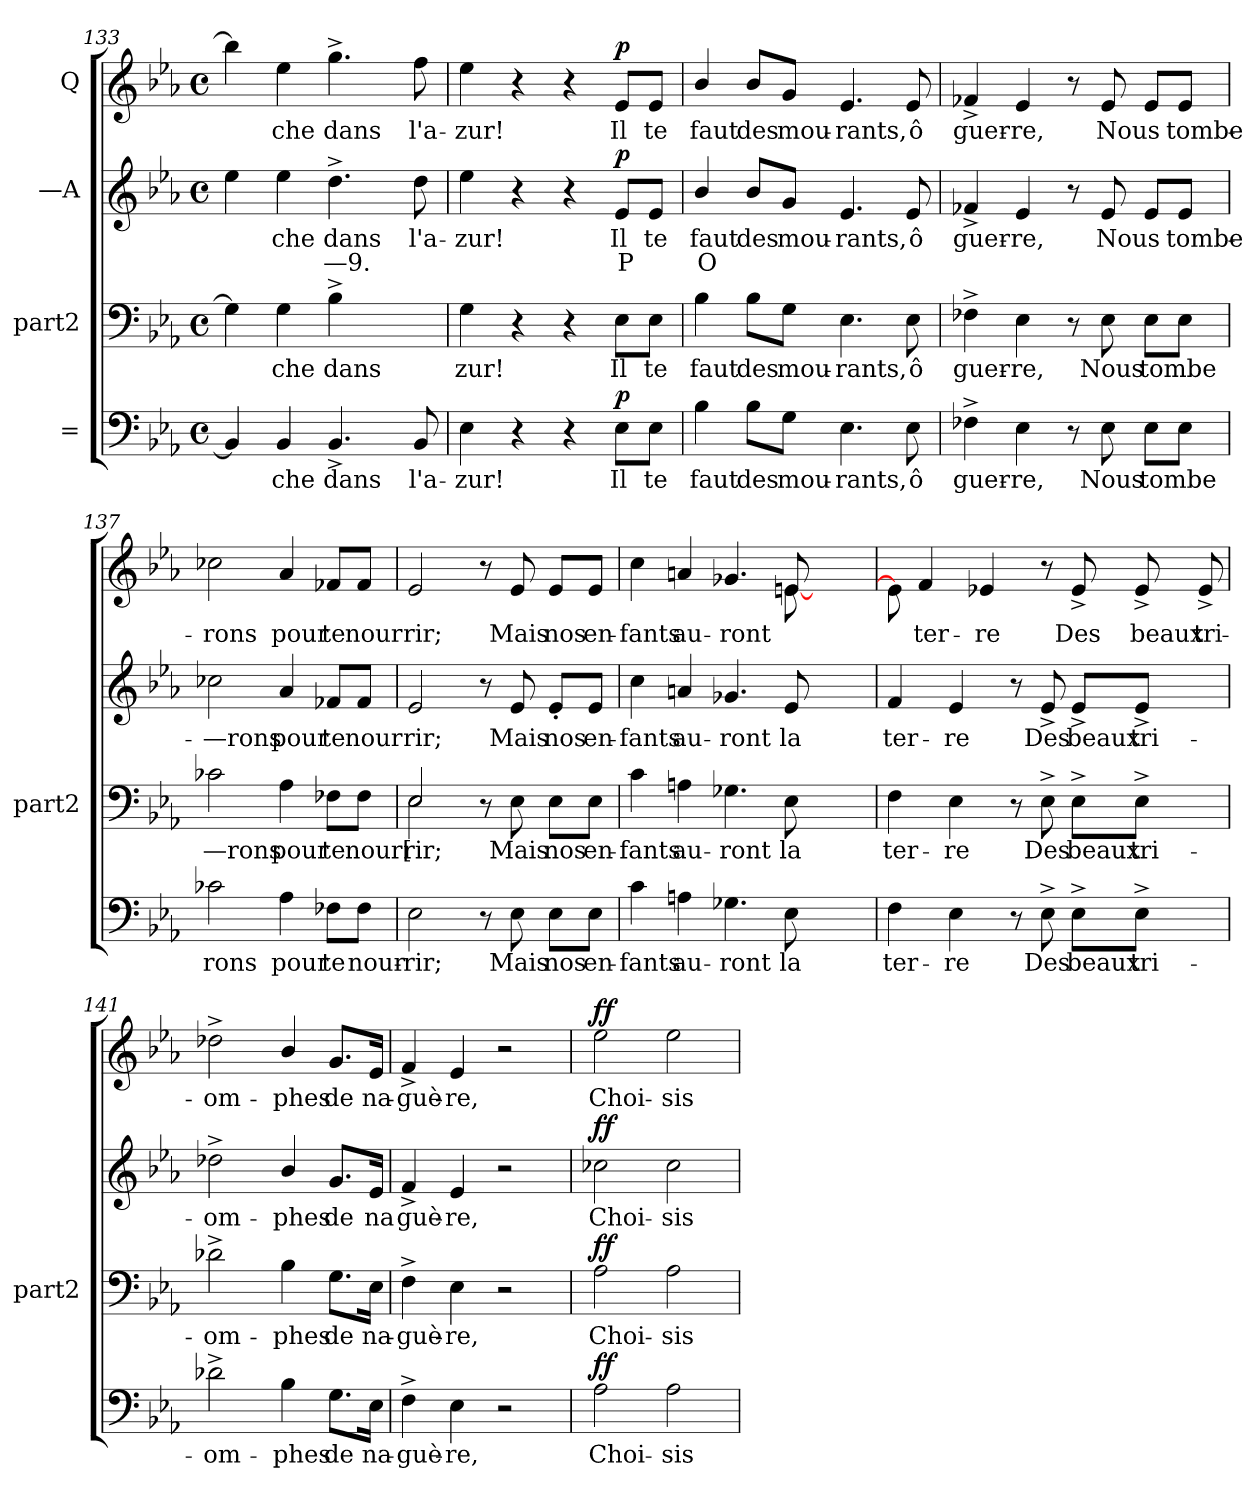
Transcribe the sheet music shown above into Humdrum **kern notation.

**kern	**text	**dynam	**kern	**text	**dynam	**kern	**text	**text	**dynam	**kern	**text	**dynam
*part4	*part4	*part4	*part3	*part3	*part3	*part2	*part2	*part2	*part2	*part1	*part1	*part1
*staff4	*staff4	*staff4	*staff3	*staff3	*staff3	*staff2	*staff2	*staff2	*staff2	*staff1	*staff1	*staff1
*I"=	*	*	*I"part2	*	*	*I"—A	*	*	*	*I"Q	*	*
*	*	*	*I'part2	*	*	*	*	*	*	*	*	*
!!LO:LB:g=z
*clefF4	*	*	*clefF4	*	*	*clefG2	*	*	*	*clefG2	*	*
*k[b-e-a-]	*	*	*k[b-e-a-]	*	*	*k[b-e-a-]	*	*	*	*k[b-e-a-]	*	*
*M4/4	*	*	*M4/4	*	*	*M4/4	*	*	*	*M4/4	*	*
*met(c)	*	*	*met(c)	*	*	*met(c)	*	*	*	*met(c)	*	*
=133	=133	=133	=133	=133	=133	=133	=133	=133	=133	=133	=133	=133
4BB-i/]	--	.	4Gi\]	--	.	4ee-i\	--	.	.	4bb-i\]	--	.
4BB-i/	che	.	4Gi\	che	.	4ee-i\	che	.	.	4ee-i\	che	.
4.BB-^>i/	dans	.	4B-^>i\	dans	.	4.dd^>i\	dans	—9.	.	4.gg^>i\	dans	.
.	.	.	4ryy	.	.	.	.	.	.	.	.	.
8BB-i/	l'a-	.	.	.	.	8ddi\	l'a-	.	.	8ffi\	l'a-	.
=134	=134	=134	=134	=134	=134	=134	=134	=134	=134	=134	=134	=134
4E-i\	zur!	.	4Gi\	zur!	.	4ee-i\	zur!	.	.	4ee-i\	zur!	.
4r	.	.	4r	.	.	4r	.	.	.	4r	.	.
4r	.	.	4r	.	.	4r	.	.	.	4r	.	.
!	!	!LO:DY:a	!	!	!	!	!	!	!LO:DY:a	!	!	!LO:DY:a
8E-i\L	Il	p	8E-i\L	Il	.	8e-i/L	Il	P	p	8e-i/L	Il	p
8E-i\J	te	.	8E-i\J	te	.	8e-i/J	te	.	.	8e-i/J	te	.
=135	=135	=135	=135	=135	=135	=135	=135	=135	=135	=135	=135	=135
4B-i\	faut	.	4B-i\	faut	.	4b-i/	faut	O	.	4b-i/	faut	.
8B-i\L	des	.	8B-i\L	des	.	8b-i/L	des	.	.	8b-i/L	des	.
8Gi\J	mou-	.	8Gi\J	mou-	.	8gi/J	mou-	.	.	8gi/J	mou-	.
4.E-i\	rants,	.	4.E-i\	rants,	.	4.e-i/	rants,	.	.	4.e-i/	rants,	.
8E-i\	ô	.	8E-i\	ô	.	8e-i/	ô	.	.	8e-i/	ô	.
=136	=136	=136	=136	=136	=136	=136	=136	=136	=136	=136	=136	=136
4F-X^>i\	guer-	.	4F-X^>i\	guer-	.	4f-X^>i/	guer-	.	.	4f-X^>i/	guer-	.
4E-i\	re,	.	4E-i\	re,	.	4e-i/	re,	.	.	4e-i/	re,	.
8r	.	.	8r	.	.	8r	.	.	.	8r	.	.
8E-i\	Nous	.	8E-i\	Nous	.	8e-i/	Nous	.	.	8e-i/	Nous	.
8E-i\L	tombe	.	8E-i\L	tombe	.	8e-i/L	.	.	.	8e-i/L	.	.
8E-i\J	--	.	8E-i\J	--	.	8e-i/J	tombe-	.	.	8e-i/J	tombe-	.
!!LO:PB:g=z
=137	=137	=137	=137	=137	=137	=137	=137	=137	=137	=137	=137	=137
2c-Xi\	rons	.	2c-Xi\	—rons	.	2cc-Xi\	—rons	.	.	2cc-Xi\	rons	.
4A-i\	pour	.	4A-i\	pour	.	4a-i/	pour	.	.	4a-i/	pour	.
8F-Xi\L	te	.	8F-Xi\L	te	.	8f-Xi/L	te	.	.	8f-Xi/L	te	.
8F-i\J	nour-	.	8F-i\J	nour[	.	8f-i/J	nour	.	.	8f-i/J	nour	.
=138	=138	=138	=138	=138	=138	=138	=138	=138	=138	=138	=138	=138
*	*	*	*^	*	*	*	*	*	*	*	*	*
2E-i\	rir;	.	2E-i\	2E-j/	rir;	.	2e-i/	rir;	.	.	2e-i/	rir;	.
8r	.	.	8r	2ryy	.	.	8r	.	.	.	8r	.	.
8E-i\	Mais	.	8E-i\	.	Mais	.	8e-i/	Mais	.	.	8e-i/	Mais	.
8E-i\L	nos	.	8E-i\L	.	nos	.	8e-'>i/L	nos	.	.	8e-i/L	nos	.
8E-i\J	en-	.	8E-i\J	.	en-	.	8e-i/J	en-	.	.	8e-i/J	en-	.
*	*	*	*v	*v	*	*	*	*	*	*	*	*	*
=139	=139	=139	=139	=139	=139	=139	=139	=139	=139	=139	=139	=139
*	*	*	*	*	*	*	*	*	*	*^	*	*
4ci\	fants	.	4ci\	fants	.	4cci\	fants	.	.	4cci\	4ryy	fants	.
4Ani\	au-	.	4Ani\	au-	.	4ani/	au-	.	.	4ani/	4ryy	au-	.
4.G-Xi\	ront	.	4.G-Xi\	ront	.	4.g-Xi/	ront	.	.	4.g-Xi/	4.ryy	ront	.
8E-i\	la	.	8E-i\	la	.	8e-i/	la	.	.	8e-i/	[8eZ\	.	.
4ryy	.	.	4ryy	.	.	4ryy	.	.	.	4ryy	8ryy	.	.
.	.	.	.	.	.	.	.	.	.	.	8ryy	.	.
*	*	*	*	*	*	*	*	*	*	*v	*v	*	*
=140	=140	=140	=140	=140	=140	=140	=140	=140	=140	=140	=140	=140
4Fi\	ter-	.	4Fi\	ter-	.	4fi/	ter-	.	.	8eZ\]	.	.
.	.	.	.	.	.	.	.	.	.	4fi/	ter-	.
4E-i\	re	.	4E-i\	re	.	4e-i/	re	.	.	.	.	.
.	.	.	.	.	.	.	.	.	.	4e-i/	re	.
8r	.	.	8r	.	.	8r	.	.	.	.	.	.
8E-^>i\	Des	.	8E-^>i\	Des	.	8e-^>i/	Des	.	.	8r	.	.
8E-^>i\L	beaux	.	8E-^>i\L	beaux	.	8e-^>i/L	beaux	.	.	8e-^>i/	Des	.
8E-^>i\J	tri-	.	8E-^>i\J	tri-	.	8e-^>i/J	tri-	.	.	8e-^>i/	beaux	.
8ryy	.	.	8ryy	.	.	8ryy	.	.	.	8e-^>i/	tri-	.
!!LO:LB:g=z
=141	=141	=141	=141	=141	=141	=141	=141	=141	=141	=141	=141	=141
2d-X^>i\	om-	.	2d-X^>i\	om-	.	2dd-X^>i\	om-	.	.	2dd-X^>i\	om-	.
4B-i\	phes	.	4B-i\	phes	.	4b-i/	phes	.	.	4b-i/	phes	.
8.Gi\L	de	.	8.Gi\L	de	.	8.gi/L	de	.	.	8.gi/L	de	.
16E-i\Jk	na-	.	16E-i\Jk	na-	.	16e-i/Jk	na	.	.	16e-i/Jk	na-	.
=142	=142	=142	=142	=142	=142	=142	=142	=142	=142	=142	=142	=142
4F^>i\	guè-	.	4F^>i\	guè-	.	4f^>i/	guè-	.	.	4f^>i/	guè-	.
4E-i\	re,	.	4E-i\	re,	.	4e-i/	re,	.	.	4e-i/	re,	.
2r	.	.	2r	.	.	2r	.	.	.	2r	.	.
=143	=143	=143	=143	=143	=143	=143	=143	=143	=143	=143	=143	=143
!	!	!LO:DY:a	!	!	!LO:DY:a	!	!	!	!LO:DY:a	!	!	!LO:DY:a
2A-i\	Choi-	ff	2A-i\	Choi-	ff	2cc-Xi\	Choi-	.	ff	2ee-i\	Choi-	ff
2A-i\	sis	.	2A-i\	sis	.	2cc-i\	sis	.	.	2ee-i\	sis	.
=	=	=	=	=	=	=	=	=	=	=	=	=
*-	*-	*-	*-	*-	*-	*-	*-	*-	*-	*-	*-	*-
